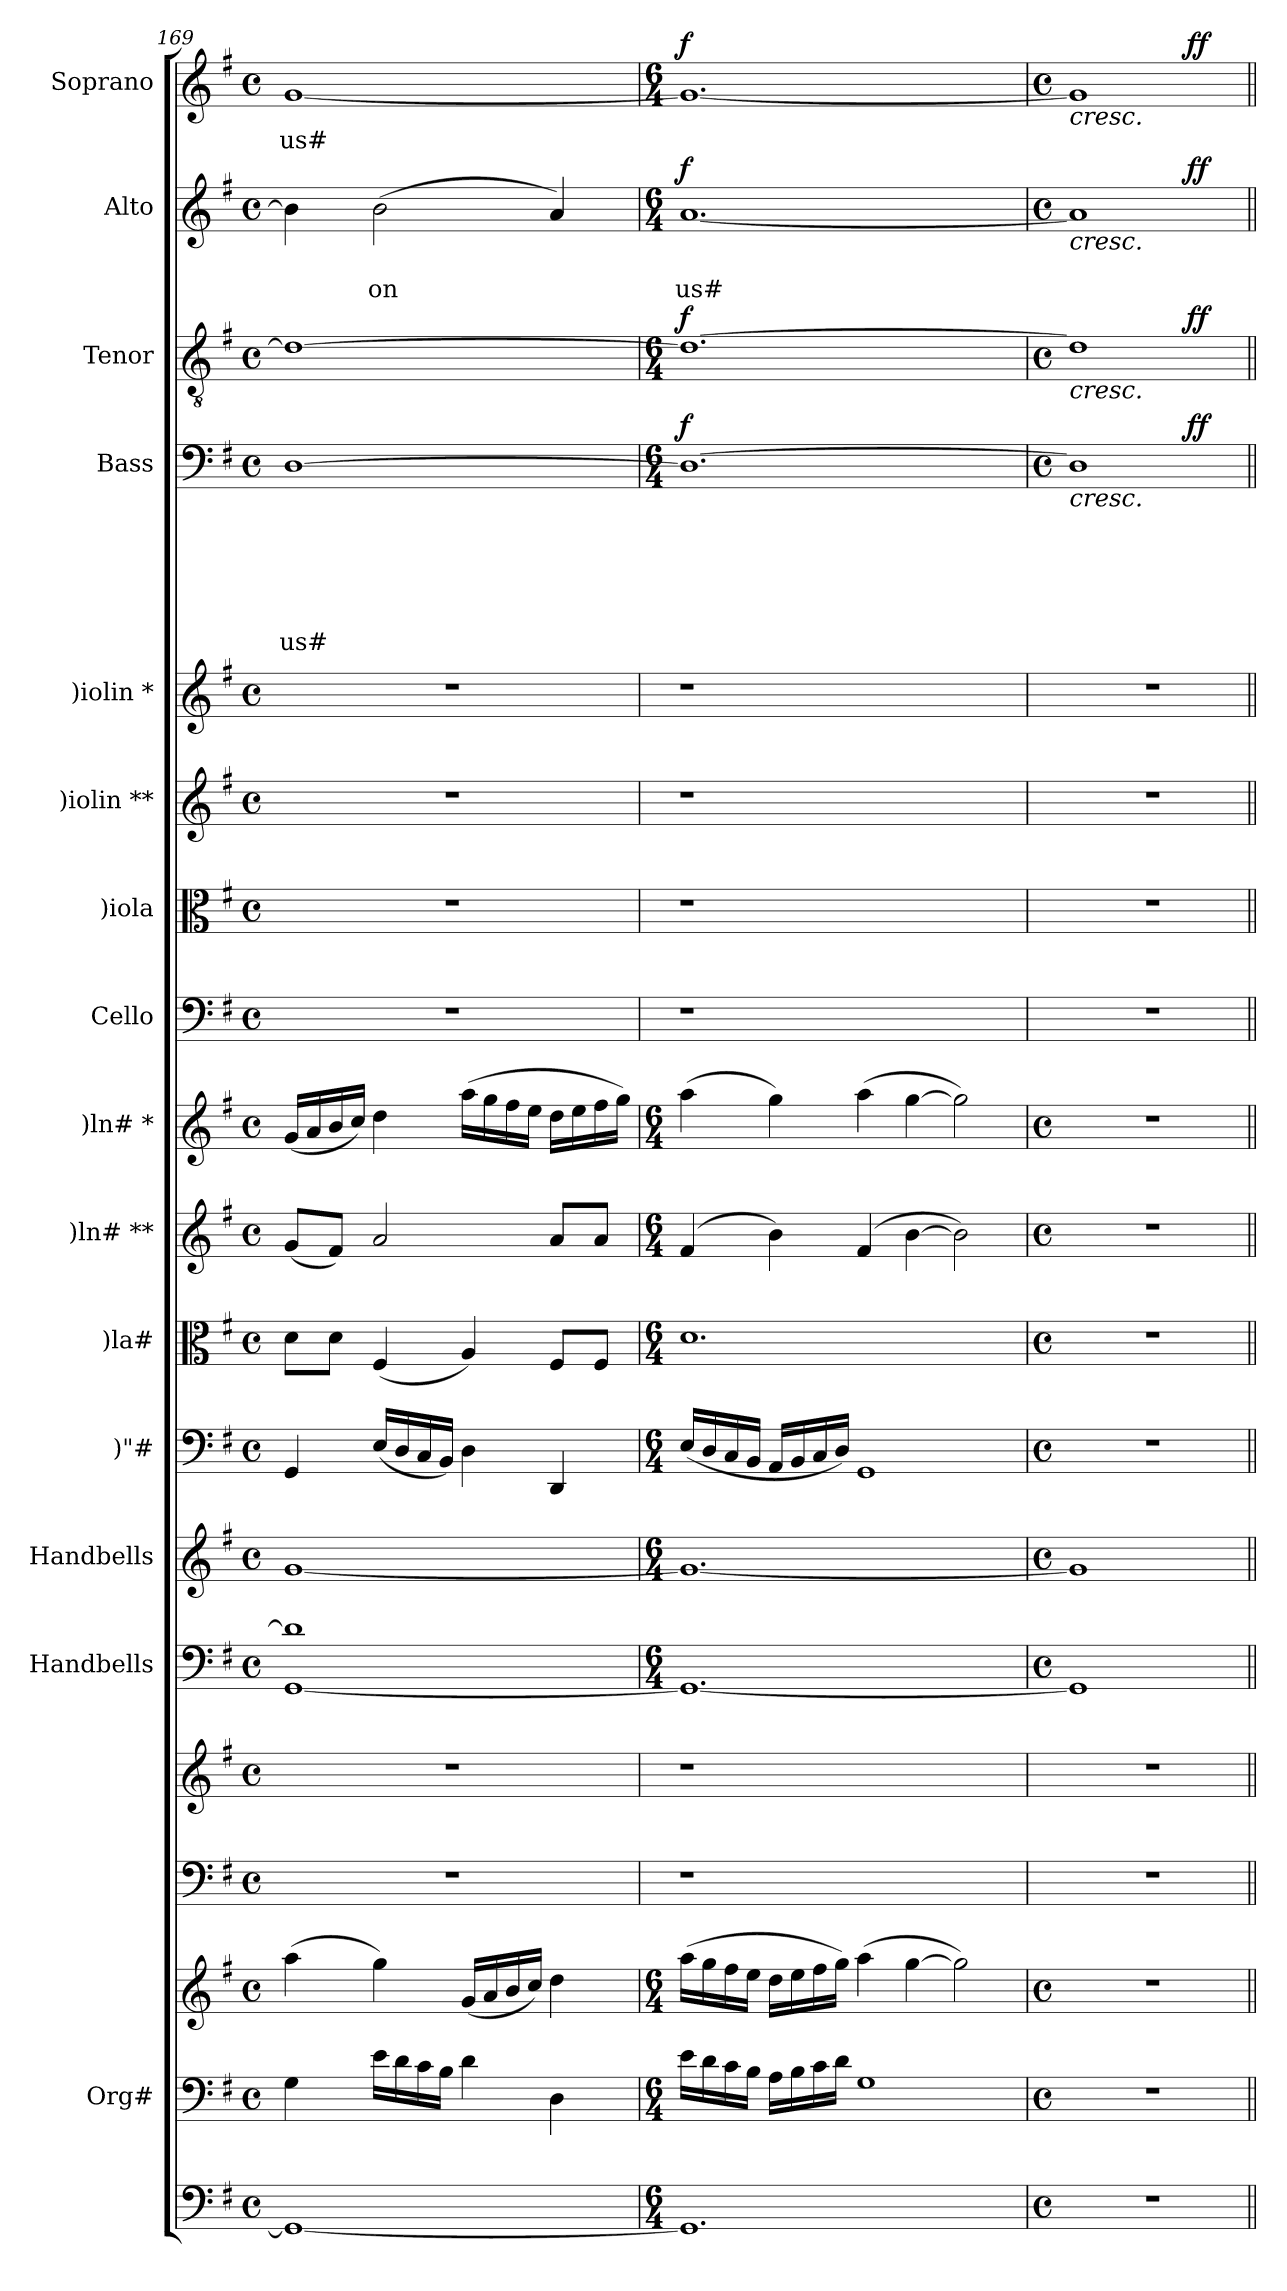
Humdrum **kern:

**kern	**kern	**kern	**kern	**kern	**kern	**kern	**kern	**kern	**kern	**kern	**kern	**kern	**kern	**kern	**kern	**text	**text	**text	**text	**text	**text	**dynam	**kern	**text	**dynam	**kern	**text	**text	**dynam	**kern	**text	**dynam
*part18	*part17	*part17	*part16	*part15	*part14	*part13	*part12	*part11	*part10	*part9	*part8	*part7	*part6	*part5	*part4	*part4	*part4	*part4	*part4	*part4	*part4	*part4	*part3	*part3	*part3	*part2	*part2	*part2	*part2	*part1	*part1	*part1
*staff19	*staff18	*staff17	*staff16	*staff15	*staff14	*staff13	*staff12	*staff11	*staff10	*staff9	*staff8	*staff7	*staff6	*staff5	*staff4	*staff4	*staff4	*staff4	*staff4	*staff4	*staff4	*staff4	*staff3	*staff3	*staff3	*staff2	*staff2	*staff2	*staff2	*staff1	*staff1	*staff1
*	*I"Org#	*	*	*	*I"Handbells	*I"Handbells	*I")"#	*I")la#	*I")ln# **	*I")ln# *	*I"Cello	*I")iola	*I")iolin **	*I")iolin *	*I"Bass	*	*	*	*	*	*	*	*I"Tenor	*	*	*I"Alto	*	*	*	*I"Soprano	*	*
*	*	*	*	*	*	*	*	*I')la#	*I')ln# **	*I')ln# *	*	*	*	*	*I'B	*	*	*	*	*	*	*	*I'T	*	*	*I'A	*	*	*	*I'S	*	*
!!LO:PB:g=z
*clefF4	*clefF4	*clefG2	*clefF4	*clefG2	*clefF4	*clefG2	*clefF4	*clefC3	*clefG2	*clefG2	*clefF4	*clefC3	*clefG2	*clefG2	*clefF4	*	*	*	*	*	*	*	*clefGv2	*	*	*clefG2	*	*	*	*clefG2	*	*
*k[f#]	*k[f#]	*k[f#]	*k[f#]	*k[f#]	*k[f#]	*k[f#]	*k[f#]	*k[f#]	*k[f#]	*k[f#]	*k[f#]	*k[f#]	*k[f#]	*k[f#]	*k[f#]	*	*	*	*	*	*	*	*k[f#]	*	*	*k[f#]	*	*	*	*k[f#]	*	*
*G:	*G:	*G:	*G:	*G:	*G:	*G:	*G:	*G:	*G:	*G:	*G:	*G:	*G:	*G:	*G:	*	*	*	*	*	*	*	*G:	*	*	*G:	*	*	*	*G:	*	*
*M4/4	*M4/4	*M4/4	*M4/4	*M4/4	*M4/4	*M4/4	*M4/4	*M4/4	*M4/4	*M4/4	*M4/4	*M4/4	*M4/4	*M4/4	*M4/4	*	*	*	*	*	*	*	*M4/4	*	*	*M4/4	*	*	*	*M4/4	*	*
*met(c)	*met(c)	*met(c)	*met(c)	*met(c)	*met(c)	*met(c)	*met(c)	*met(c)	*met(c)	*met(c)	*met(c)	*met(c)	*met(c)	*met(c)	*met(c)	*	*	*	*	*	*	*	*met(c)	*	*	*met(c)	*	*	*	*met(c)	*	*
=169	=169	=169	=169	=169	=169	=169	=169	=169	=169	=169	=169	=169	=169	=169	=169	=169	=169	=169	=169	=169	=169	=169	=169	=169	=169	=169	=169	=169	=169	=169	=169	=169
!	!	!	!	!	!	!	!	!	!	!	!	!	!	!	!	!	!	!	!	!	!LO:LY:b	!	!	!	!	!	!	!	!	!	!LO:LY:b	!
1GG_	4G\	(>4aa\	1r	1r	[<1GG 1d]	[<1g	4GG/	8d\L	(<8g/L	(<16g/LL	1r	1r	1r	1r	[>1D	.	.	.	.	.	us#	.	1d_	.	.	4b\]	.	.	.	[<1g	us#	.
.	.	.	.	.	.	.	.	.	.	16a/	.	.	.	.	.	.	.	.	.	.	.	.	.	.	.	.	.	.	.	.	.	.
.	.	.	.	.	.	.	.	8d\J	8f#/J)	16b/	.	.	.	.	.	.	.	.	.	.	.	.	.	.	.	.	.	.	.	.	.	.
.	.	.	.	.	.	.	.	.	.	16cc/JJ)	.	.	.	.	.	.	.	.	.	.	.	.	.	.	.	.	.	.	.	.	.	.
!	!	!	!	!	!	!	!	!	!	!	!	!	!	!	!	!	!	!	!	!	!	!	!	!	!	!	!	!LO:LY:b	!	!	!	!
.	16e\LL	4gg\)	.	.	.	.	(<16E/LL	(<4F#/	2a/	4dd\	.	.	.	.	.	.	.	.	.	.	.	.	.	.	.	(>2b\	.	on	.	.	.	.
.	16d\	.	.	.	.	.	16D/	.	.	.	.	.	.	.	.	.	.	.	.	.	.	.	.	.	.	.	.	.	.	.	.	.
.	16c\	.	.	.	.	.	16C/	.	.	.	.	.	.	.	.	.	.	.	.	.	.	.	.	.	.	.	.	.	.	.	.	.
.	16B\JJ	.	.	.	.	.	16BB/JJ)	.	.	.	.	.	.	.	.	.	.	.	.	.	.	.	.	.	.	.	.	.	.	.	.	.
.	4d\	(<16g/LL	.	.	.	.	4D\	4A/)	.	(>16aa\LL	.	.	.	.	.	.	.	.	.	.	.	.	.	.	.	.	.	.	.	.	.	.
.	.	16a/	.	.	.	.	.	.	.	16gg\	.	.	.	.	.	.	.	.	.	.	.	.	.	.	.	.	.	.	.	.	.	.
.	.	16b/	.	.	.	.	.	.	.	16ff#\	.	.	.	.	.	.	.	.	.	.	.	.	.	.	.	.	.	.	.	.	.	.
.	.	16cc/JJ)	.	.	.	.	.	.	.	16ee\JJ	.	.	.	.	.	.	.	.	.	.	.	.	.	.	.	.	.	.	.	.	.	.
.	4D\	4dd\	.	.	.	.	4DD/	8F#/L	8a/L	16dd\LL	.	.	.	.	.	.	.	.	.	.	.	.	.	.	.	4a/)	.	.	.	.	.	.
.	.	.	.	.	.	.	.	.	.	16ee\	.	.	.	.	.	.	.	.	.	.	.	.	.	.	.	.	.	.	.	.	.	.
.	.	.	.	.	.	.	.	8F#/J	8a/J	16ff#\	.	.	.	.	.	.	.	.	.	.	.	.	.	.	.	.	.	.	.	.	.	.
.	.	.	.	.	.	.	.	.	.	16gg\JJ)	.	.	.	.	.	.	.	.	.	.	.	.	.	.	.	.	.	.	.	.	.	.
=170	=170	=170	=170	=170	=170	=170	=170	=170	=170	=170	=170	=170	=170	=170	=170	=170	=170	=170	=170	=170	=170	=170	=170	=170	=170	=170	=170	=170	=170	=170	=170	=170
*M6/4	*M6/4	*M6/4	*	*	*M6/4	*M6/4	*M6/4	*M6/4	*M6/4	*M6/4	*	*	*	*	*M6/4	*	*	*	*	*	*	*	*M6/4	*	*	*M6/4	*	*	*	*M6/4	*	*
!	!	!	!	!	!	!	!	!	!	!	!	!	!	!	!	!	!	!	!	!	!	!LO:DY:a	!	!	!LO:DY:a	!	!	!LO:LY:b	!LO:DY:a	!	!	!LO:DY:a
1.GG]	16e\LL	(>16aa\LL	1r	1r	1.GG_	1.g_	(<16E/LL	1.d	(4f#/	(>4aa\	1r	1r	1r	1r	1.D_	.	.	.	.	.	.	f	1.d_	.	f	[<1.a	.	us#	f	1.g_	.	f
.	16d\	16gg\	.	.	.	.	16D/	.	.	.	.	.	.	.	.	.	.	.	.	.	.	.	.	.	.	.	.	.	.	.	.	.
.	16c\	16ff#\	.	.	.	.	16C/	.	.	.	.	.	.	.	.	.	.	.	.	.	.	.	.	.	.	.	.	.	.	.	.	.
.	16B\JJ	16ee\JJ	.	.	.	.	16BB/JJ	.	.	.	.	.	.	.	.	.	.	.	.	.	.	.	.	.	.	.	.	.	.	.	.	.
.	16A\LL	16dd\LL	.	.	.	.	16AA/LL	.	4b\)	4gg\)	.	.	.	.	.	.	.	.	.	.	.	.	.	.	.	.	.	.	.	.	.	.
.	16B\	16ee\	.	.	.	.	16BB/	.	.	.	.	.	.	.	.	.	.	.	.	.	.	.	.	.	.	.	.	.	.	.	.	.
.	16c\	16ff#\	.	.	.	.	16C/	.	.	.	.	.	.	.	.	.	.	.	.	.	.	.	.	.	.	.	.	.	.	.	.	.
.	16d\JJ	16gg\JJ)	.	.	.	.	16D/JJ)	.	.	.	.	.	.	.	.	.	.	.	.	.	.	.	.	.	.	.	.	.	.	.	.	.
.	1G	(>4aa\	.	.	.	.	1GG	.	(4f#/	(>4aa\	.	.	.	.	.	.	.	.	.	.	.	.	.	.	.	.	.	.	.	.	.	.
.	.	[>4gg\	.	.	.	.	.	.	[>4b\	[>4gg\	.	.	.	.	.	.	.	.	.	.	.	.	.	.	.	.	.	.	.	.	.	.
.	.	2gg\])	2ryy	2ryy	.	.	.	.	2b\])	2gg\])	2ryy	2ryy	2ryy	2ryy	.	.	.	.	.	.	.	.	.	.	.	.	.	.	.	.	.	.
=171	=171	=171	=171	=171	=171	=171	=171	=171	=171	=171	=171	=171	=171	=171	=171	=171	=171	=171	=171	=171	=171	=171	=171	=171	=171	=171	=171	=171	=171	=171	=171	=171
*M4/4	*M4/4	*M4/4	*	*	*M4/4	*M4/4	*M4/4	*M4/4	*M4/4	*M4/4	*	*	*	*	*M4/4	*	*	*	*	*	*	*	*M4/4	*	*	*M4/4	*	*	*	*M4/4	*	*
*met(c)	*met(c)	*met(c)	*	*	*met(c)	*met(c)	*met(c)	*met(c)	*met(c)	*met(c)	*	*	*	*	*met(c)	*	*	*	*	*	*	*	*met(c)	*	*	*met(c)	*	*	*	*met(c)	*	*
!	!	!	!	!	!	!	!	!	!	!	!	!	!	!	!	!	!	!	!	!	!	!LO:HP:b	!	!	!LO:HP:b	!	!	!	!LO:HP:b	!	!	!LO:HP:b
*	*	*	*	*	*	*	*	*	*	*	*	*	*	*	*^	*	*	*	*	*	*	*	*^	*	*	*^	*	*	*	*^	*	*
1r	1r	1r	1r	1r	1GG]	1g]	1r	1r	1r	1r	1r	1r	1r	1r	1D]	2ryy	.	.	.	.	.	.	<	1d]	2ryy	.	<	1a]	2ryy	.	.	<	1g]	2ryy	.	<
.	.	.	.	.	.	.	.	.	.	.	.	.	.	.	.	8..ryy	.	.	.	.	.	.	.	.	8..ryy	.	.	.	8..ryy	.	.	.	.	8..ryy	.	.
!	!	!	!	!	!	!	!	!	!	!	!	!	!	!	!	!	!	!	!	!	!	!	!LO:DY:a	!	!	!	!LO:DY:a	!	!	!	!	!LO:DY:a	!	!	!	!LO:DY:a
.	.	.	.	.	.	.	.	.	.	.	.	.	.	.	.	4ryy	.	.	.	.	.	.	ff	.	4ryy	.	ff	.	4ryy	.	.	ff	.	4ryy	.	ff
.	.	.	.	.	.	.	.	.	.	.	.	.	.	.	.	32ryy	.	.	.	.	.	.	.	.	32ryy	.	.	.	32ryy	.	.	.	.	32ryy	.	.
.	.	.	.	.	.	.	.	.	.	.	.	.	.	.	.	.	.	.	.	.	.	.	[	.	.	.	[	.	.	.	.	[	.	.	.	[
*	*	*	*	*	*	*	*	*	*	*	*	*	*	*	*v	*v	*	*	*	*	*	*	*	*	*	*	*	*v	*v	*	*	*	*v	*v	*	*
*	*	*	*	*	*	*	*	*	*	*	*	*	*	*	*	*	*	*	*	*	*	*	*v	*v	*	*	*	*	*	*	*	*	*
=||	=||	=||	=||	=||	=||	=||	=||	=||	=||	=||	=||	=||	=||	=||	=||	=||	=||	=||	=||	=||	=||	=||	=||	=||	=||	=||	=||	=||	=||	=||	=||	=||
*-	*-	*-	*-	*-	*-	*-	*-	*-	*-	*-	*-	*-	*-	*-	*-	*-	*-	*-	*-	*-	*-	*-	*-	*-	*-	*-	*-	*-	*-	*-	*-	*-
